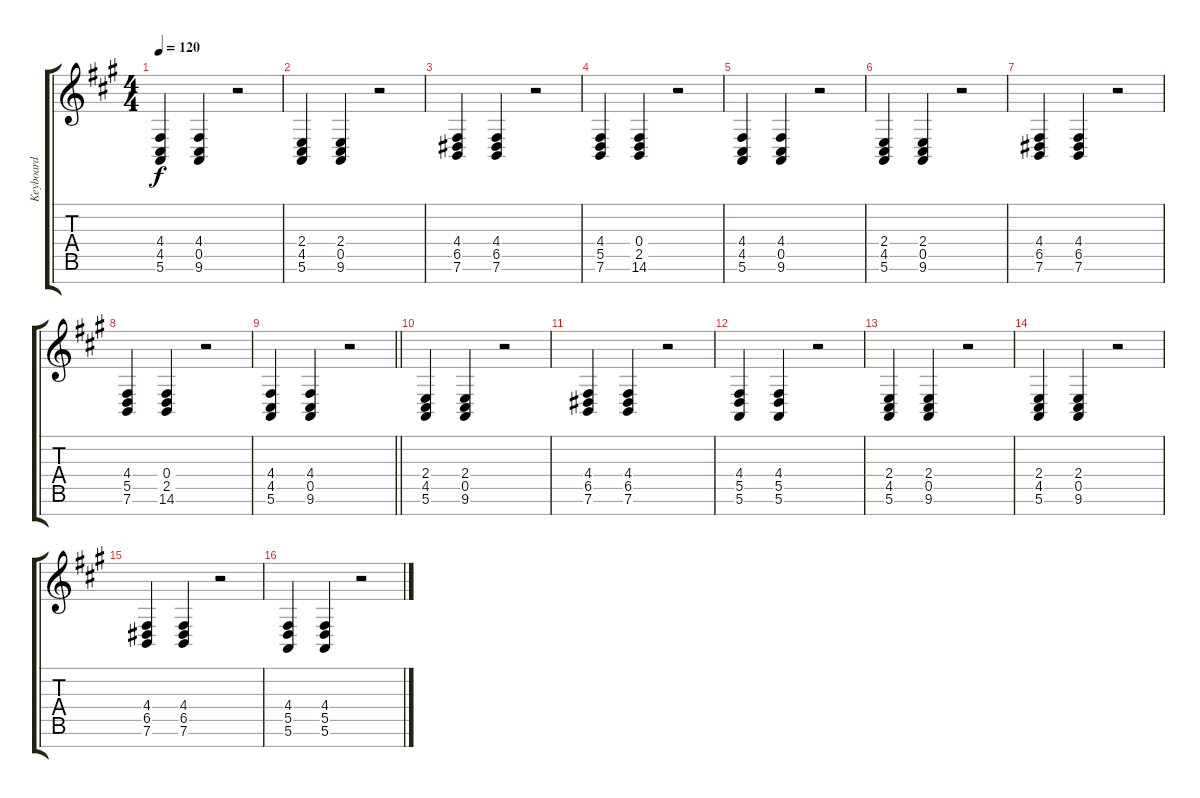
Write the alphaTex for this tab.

\track ("Keyboard" "Keyboard") {instrument lead1square}
\staff {score tabs}
\tuning (E4 B3 G3 D3 A2 E2 B1) {hide}
\ts (4 4)
\tempo 120
\clef g2
\ks a
(4.4 4.5 5.6).4{dy f} (4.4 0.5 9.6).4 r.2 |
(2.4 4.5 5.6).4 (2.4 0.5 9.6).4 r.2 |
(4.4 6.5 7.6).4 (4.4 6.5 7.6).4 r.2 |
(4.4 5.5 7.6).4 (0.4 2.5 14.6).4 r.2 |
(4.4 4.5 5.6).4 (4.4 0.5 9.6).4 r.2 |
(2.4 4.5 5.6).4 (2.4 0.5 9.6).4 r.2 |
(4.4 6.5 7.6).4 (4.4 6.5 7.6).4 r.2 |
(4.4 5.5 7.6).4 (0.4 2.5 14.6).4 r.2 |
\barLineRight lightlight
(4.4 4.5 5.6).4 (4.4 0.5 9.6).4 r.2 |
(2.4 4.5 5.6).4 (2.4 0.5 9.6).4 r.2 |
(4.4 6.5 7.6).4 (4.4 6.5 7.6).4 r.2 |
(4.4 5.5 5.6).4 (4.4 5.5 5.6).4 r.2 |
(2.4 4.5 5.6).4 (2.4 0.5 9.6).4 r.2 |
(2.4 4.5 5.6).4 (2.4 0.5 9.6).4 r.2 |
(4.4 6.5 7.6).4 (4.4 6.5 7.6).4 r.2 |
(4.4 5.5 5.6).4 (4.4 5.5 5.6).4 r.2
